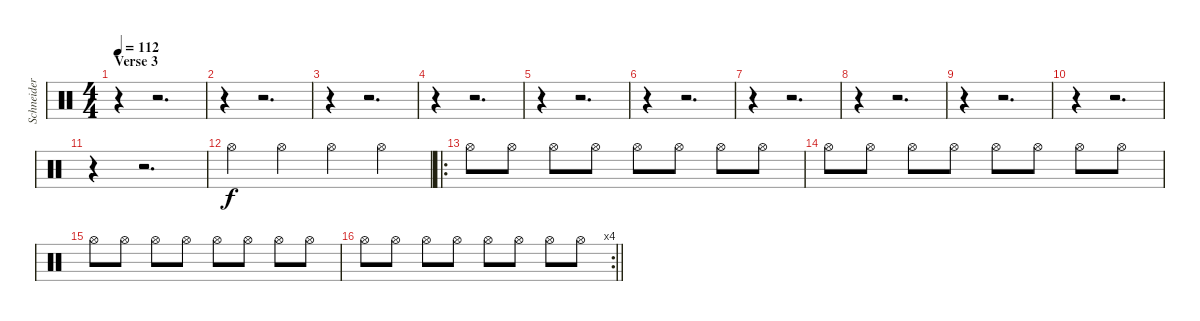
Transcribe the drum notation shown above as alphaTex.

\track ("Schneider - Drums" "Schneider ") {instrument percussion}
\staff {score}
\articulation defaults
\ts (4 4)
\section ("" "Verse 3")
\tempo 112
\clef neutral
\ks c
r.4{dy f} r.2{d} |
r.4 r.2{d} |
r.4 r.2{d} |
r.4 r.2{d} |
r.4 r.2{d} |
r.4 r.2{d} |
r.4 r.2{d} |
r.4 r.2{d} |
r.4 r.2{d} |
r.4 r.2{d} |
r.4 r.2{d} |
"Hi-Hat (open)".4 "Hi-Hat (open)".4 "Hi-Hat (open)".4 "Hi-Hat (open)".4 |
\ro "Hi-Hat (open)".8 "Hi-Hat (open)".8 "Hi-Hat (open)".8 "Hi-Hat (open)".8 "Hi-Hat (open)".8 "Hi-Hat (open)".8 "Hi-Hat (open)".8 "Hi-Hat (open)".8
|
"Hi-Hat (open)".8 "Hi-Hat (open)".8 "Hi-Hat (open)".8 "Hi-Hat (open)".8 "Hi-Hat (open)".8 "Hi-Hat (open)".8 "Hi-Hat (open)".8 "Hi-Hat (open)".8 |
"Hi-Hat (open)".8 "Hi-Hat (open)".8 "Hi-Hat (open)".8 "Hi-Hat (open)".8 "Hi-Hat (open)".8 "Hi-Hat (open)".8 "Hi-Hat (open)".8 "Hi-Hat (open)".8 |
\rc 4
\barLineRight lightlight "Hi-Hat (open)".8 "Hi-Hat (open)".8 "Hi-Hat (open)".8 "Hi-Hat (open)".8 "Hi-Hat (open)".8 "Hi-Hat (open)".8 "Hi-Hat (open)".8 "Hi-Hat (open)".8
